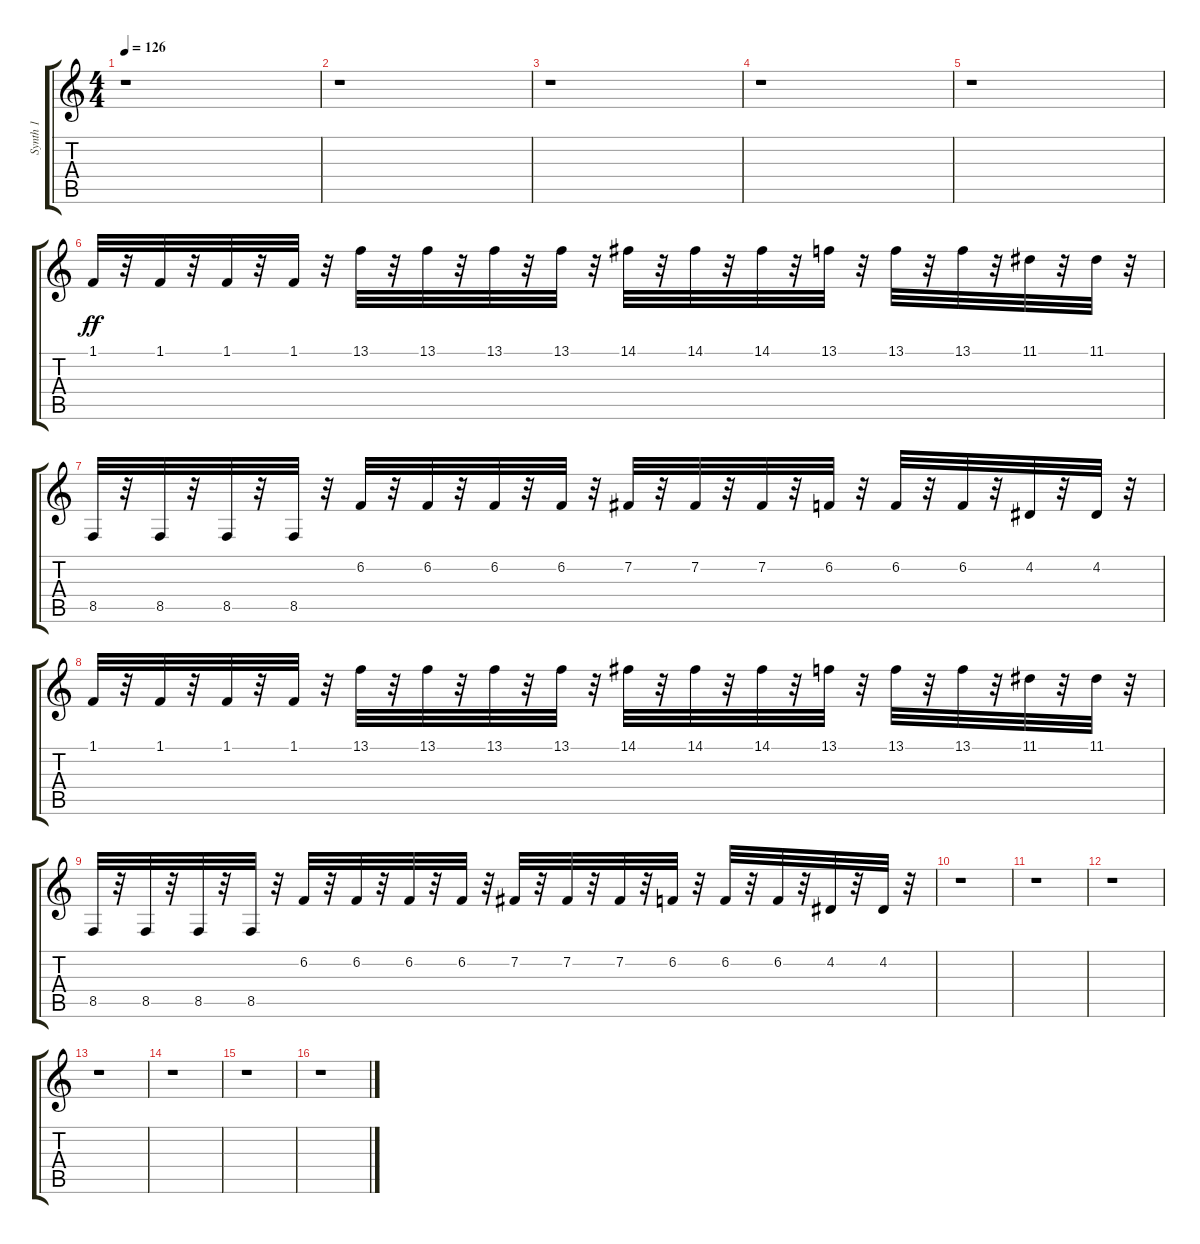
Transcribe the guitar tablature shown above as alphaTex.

\track ("Synth 1" "Synth 1") {instrument pad3polysynth}
\staff {score tabs}
\tuning (E4 B3 G3 D3 A2 E2) {hide}
\ts (4 4)
\tempo 126
\clef g2
\ks c
r.1{dy ff} |
r.1 |
r.1 |
r.1 |
r.1 |
1.1.32 r.32 1.1.32 r.32 1.1.32 r.32 1.1.32 r.32 13.1.32 r.32 13.1.32 r.32 13.1.32 r.32 13.1.32 r.32 14.1.32 r.32 14.1.32 r.32 14.1.32 r.32 13.1.32 r.32 13.1.32 r.32 13.1.32 r.32 11.1.32 r.32 11.1.32 r.32 |
8.5.32 r.32 8.5.32 r.32 8.5.32 r.32 8.5.32 r.32 6.2.32 r.32 6.2.32 r.32 6.2.32 r.32 6.2.32 r.32 7.2.32 r.32 7.2.32 r.32 7.2.32 r.32 6.2.32 r.32 6.2.32 r.32 6.2.32 r.32 4.2.32 r.32 4.2.32 r.32 |
1.1.32 r.32 1.1.32 r.32 1.1.32 r.32 1.1.32 r.32 13.1.32 r.32 13.1.32 r.32 13.1.32 r.32 13.1.32 r.32 14.1.32 r.32 14.1.32 r.32 14.1.32 r.32 13.1.32 r.32 13.1.32 r.32 13.1.32 r.32 11.1.32 r.32 11.1.32 r.32 |
8.5.32 r.32 8.5.32 r.32 8.5.32 r.32 8.5.32 r.32 6.2.32 r.32 6.2.32 r.32 6.2.32 r.32 6.2.32 r.32 7.2.32 r.32 7.2.32 r.32 7.2.32 r.32 6.2.32 r.32 6.2.32 r.32 6.2.32 r.32 4.2.32 r.32 4.2.32 r.32 |
r.1 |
r.1 |
r.1 |
r.1 |
r.1 |
r.1 |
r.1
